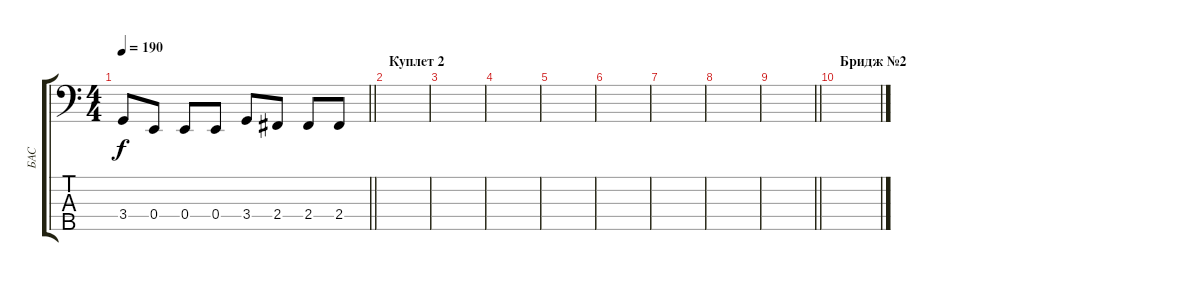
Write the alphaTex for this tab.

\track ("БАС" "БАС") {instrument electricbasspick}
\staff {score tabs}
\tuning (G2 D2 A1 E1 B0) {hide}
\ts (4 4)
\tempo 190
\clef f4
\barLineRight lightlight
\ks c
3.4.8{dy f} 0.4.8 0.4.8 0.4.8 3.4.8 2.4.8 2.4.8 2.4.8 |
\section ("" "Куплет 2")
|
|
|
|
|
|
|
\barLineRight lightlight
|
\section ("" "Бридж №2")
